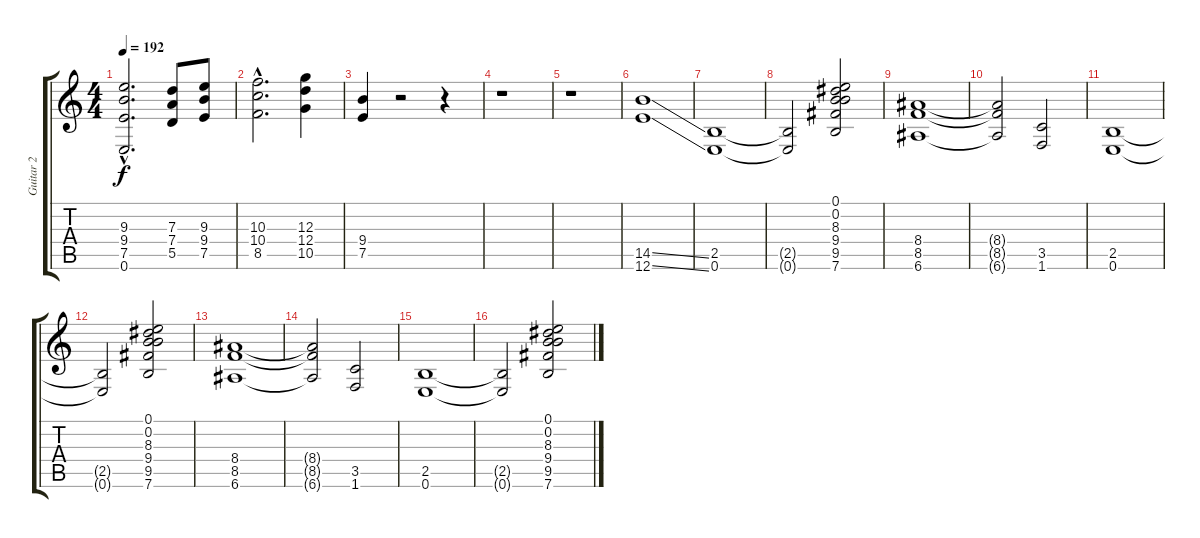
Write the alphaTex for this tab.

\track ("Guitar 2" "Guitar 2") {instrument overdrivenguitar}
\staff {score tabs}
\tuning (E4 B3 G3 D3 A2 E2) {hide}
\ts (4 4)
\tempo 192
\clef g2
\ks c
(9.3{hac} 9.4{hac} 7.5{hac} 0.6{hac}).2{d dy f instrument overdrivenguitar} (7.3 7.4 5.5).8 (9.3 9.4 7.5).8 |
(10.3{hac} 10.4{hac} 8.5{hac}).2{d} (12.3 12.4 10.5).4 |
(9.4 7.5).4 r.2 r.4 |
r.1 |
r.1 |
(14.5{ss} 12.6{ss}).1 |
(2.5 0.6).1 |
(2.5{t} 0.6{t}).2 (0.1 0.2 8.3 9.4 9.5 7.6).2 |
(8.4 8.5 6.6).1 |
(8.4{t} 8.5{t} 6.6{t}).2 (3.5 1.6).2 |
(2.5 0.6).1 |
(2.5{t} 0.6{t}).2 (0.1 0.2 8.3 9.4 9.5 7.6).2 |
(8.4 8.5 6.6).1 |
(8.4{t} 8.5{t} 6.6{t}).2 (3.5 1.6).2 |
(2.5 0.6).1 |
(2.5{t} 0.6{t}).2 (0.1 0.2 8.3 9.4 9.5 7.6).2
